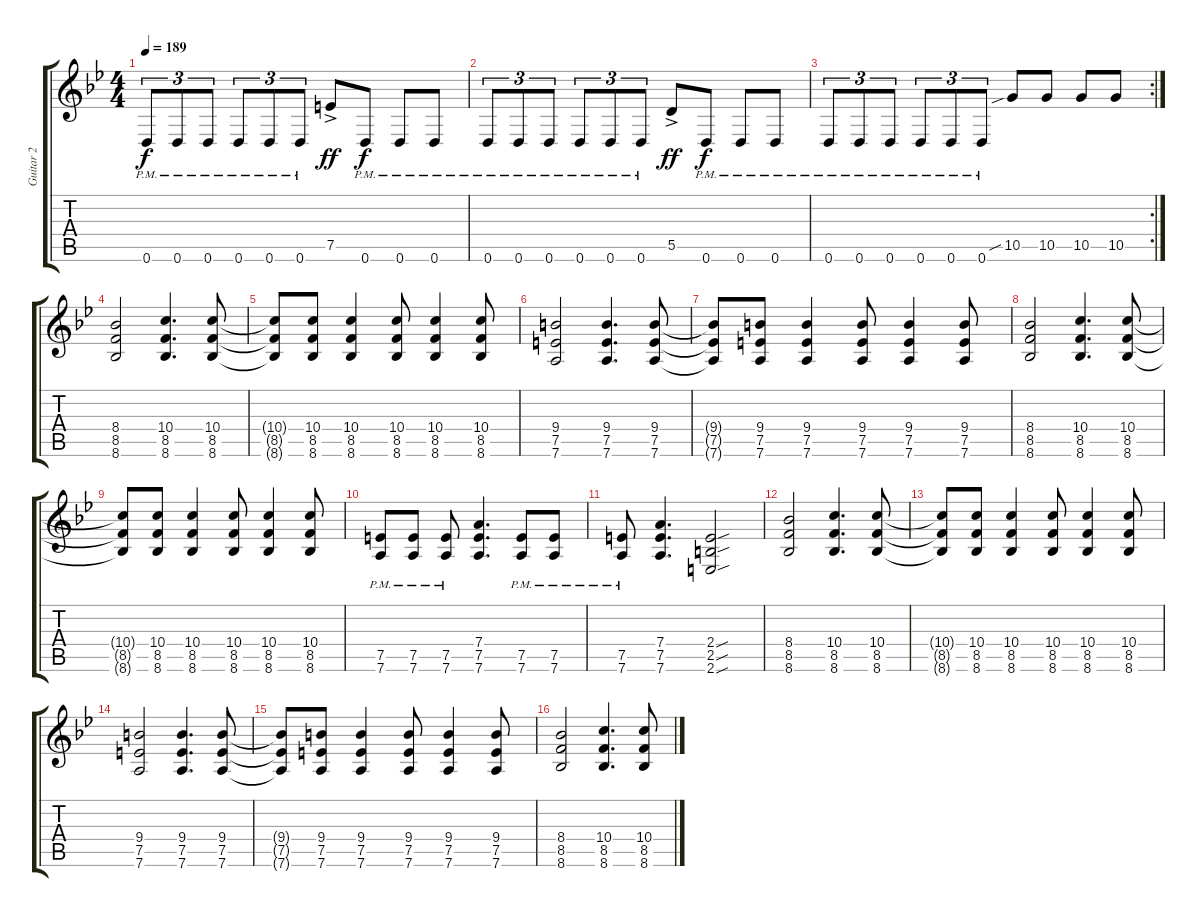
\track ("Guitar 2" "Guitar 2") {instrument overdrivenguitar}
\staff {score tabs}
\tuning (E4 B3 G3 D3 A2 D2) {hide}
\ts (4 4)
\tempo 189
\clef g2
\ks bb
0.6{pm}.8{tu (3 2) dy f} 0.6{pm}.8{tu (3 2)} 0.6{pm}.8{tu (3 2)} 0.6{pm}.8{tu (3 2)} 0.6{pm}.8{tu (3 2)} 0.6{pm}.8{tu (3 2)} 7.5{ac}.8{dy ff} 0.6{pm}.8{dy f} 0.6{pm}.8 0.6{pm}.8 |
0.6{pm}.8{tu (3 2)} 0.6{pm}.8{tu (3 2)} 0.6{pm}.8{tu (3 2)} 0.6{pm}.8{tu (3 2)} 0.6{pm}.8{tu (3 2)} 0.6{pm}.8{tu (3 2)} 5.5{ac}.8{dy ff} 0.6{pm}.8{dy f} 0.6{pm}.8 0.6{pm}.8 |
\rc 2
0.6{pm}.8{tu (3 2)} 0.6{pm}.8{tu (3 2)} 0.6{pm}.8{tu (3 2)} 0.6{pm}.8{tu (3 2)} 0.6{pm}.8{tu (3 2)} 0.6{pm}.8{tu (3 2)} 10.5{sib}.8 10.5.8 10.5.8 10.5.8 |
(8.4 8.5 8.6).2 (10.4 8.5 8.6).4{d} (10.4 8.5 8.6).8 |
(10.4{t} 8.5{t} 8.6{t}).8 (10.4 8.5 8.6).8 (10.4 8.5 8.6).4 (10.4 8.5 8.6).8 (10.4 8.5 8.6).4 (10.4 8.5 8.6).8 |
(9.4 7.5 7.6).2 (9.4 7.5 7.6).4{d} (9.4 7.5 7.6).8 |
(9.4{t} 7.5{t} 7.6{t}).8 (9.4 7.5 7.6).8 (9.4 7.5 7.6).4 (9.4 7.5 7.6).8 (9.4 7.5 7.6).4 (9.4 7.5 7.6).8 |
(8.4 8.5 8.6).2 (10.4 8.5 8.6).4{d} (10.4 8.5 8.6).8 |
(10.4{t} 8.5{t} 8.6{t}).8 (10.4 8.5 8.6).8 (10.4 8.5 8.6).4 (10.4 8.5 8.6).8 (10.4 8.5 8.6).4 (10.4 8.5 8.6).8 |
(7.5{pm} 7.6{pm}).8 (7.5{pm} 7.6{pm}).8 (7.5{pm} 7.6{pm}).8 (7.4 7.5 7.6).4{d} (7.5{pm} 7.6{pm}).8 (7.5{pm} 7.6{pm}).8 |
(7.5{pm} 7.6{pm}).8 (7.4 7.5 7.6).4{d} (2.4{sou} 2.5{sou} 2.6{sou}).2 |
(8.4 8.5 8.6).2 (10.4 8.5 8.6).4{d} (10.4 8.5 8.6).8 |
(10.4{t} 8.5{t} 8.6{t}).8 (10.4 8.5 8.6).8 (10.4 8.5 8.6).4 (10.4 8.5 8.6).8 (10.4 8.5 8.6).4 (10.4 8.5 8.6).8 |
(9.4 7.5 7.6).2 (9.4 7.5 7.6).4{d} (9.4 7.5 7.6).8 |
(9.4{t} 7.5{t} 7.6{t}).8 (9.4 7.5 7.6).8 (9.4 7.5 7.6).4 (9.4 7.5 7.6).8 (9.4 7.5 7.6).4 (9.4 7.5 7.6).8 |
(8.4 8.5 8.6).2 (10.4 8.5 8.6).4{d} (10.4 8.5 8.6).8
